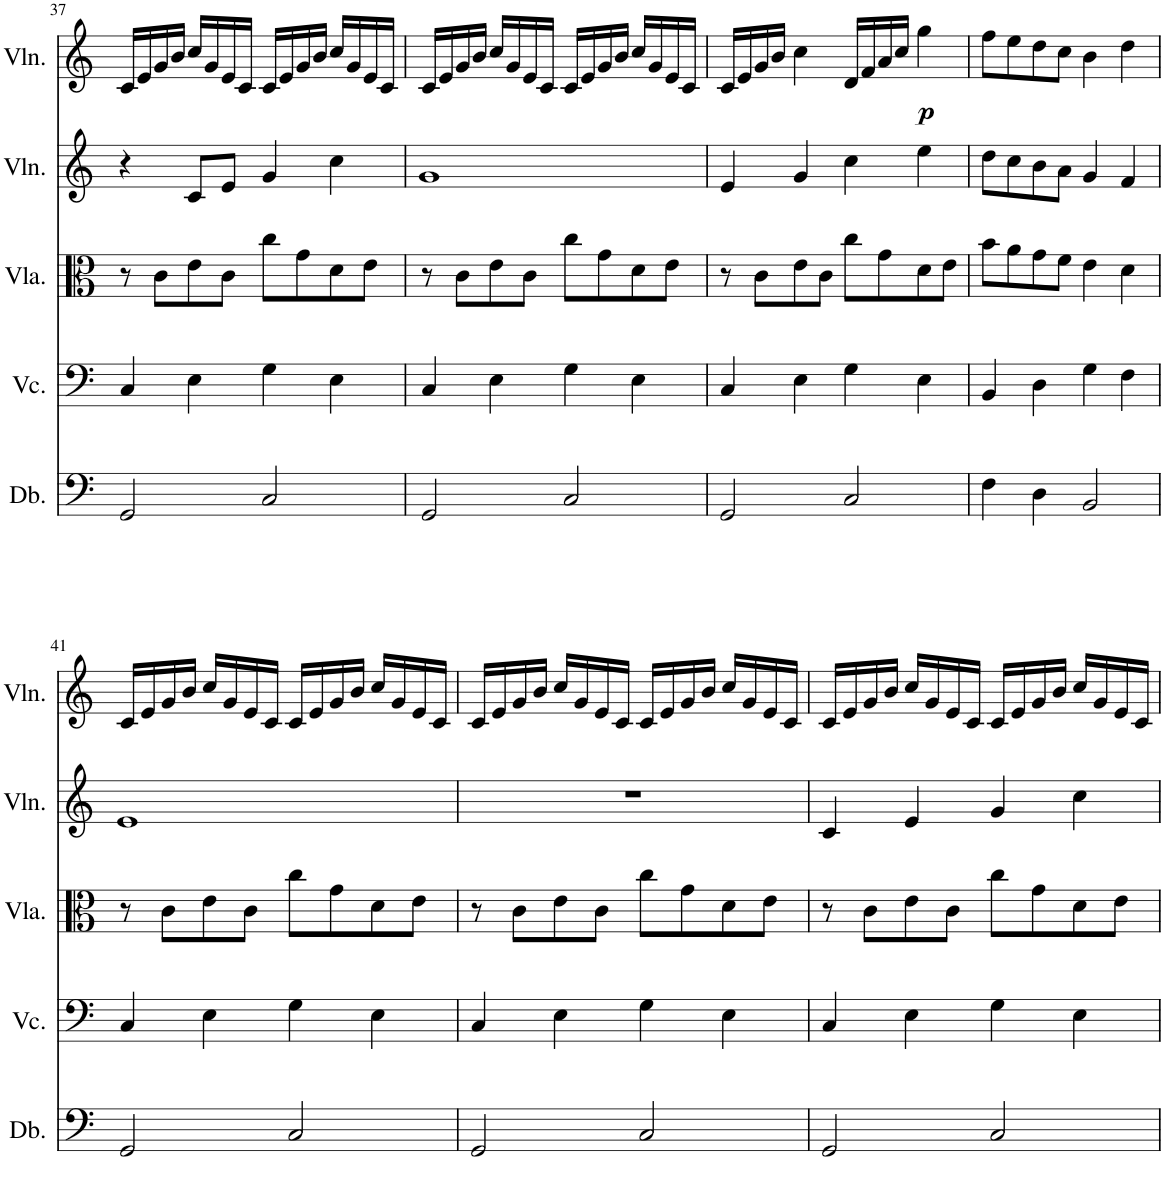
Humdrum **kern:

**kern	**kern	**kern	**kern	**kern	**dynam
*part5	*part4	*part3	*part2	*part1	*part1
*staff5	*staff4	*staff3	*staff2	*staff1	*staff1
*I"Double Bass	*I"Violoncello	*I"Viola	*I"Violin	*I"Violin	*
*I'Db.	*I'Vc.	*I'Vla.	*I'Vln.	*I'Vln.	*
!!LO:PB:g=z
*clefF4	*clefF4	*clefC3	*clefG2	*clefG2	*
*Trd7c12	*	*	*	*	*
*k[]	*k[]	*k[]	*k[]	*k[]	*
*M4/4	*M4/4	*M4/4	*M4/4	*M4/4	*
=37	=37	=37	=37	=37	=37
2GG/	4C/	8r	4r	16c/LL	.
.	.	.	.	16e/	.
.	.	8c\L	.	16g/	.
.	.	.	.	16b/JJ	.
.	4E\	8e\	8c/L	16cc/LL	.
.	.	.	.	16g/	.
.	.	8c\J	8e/J	16e/	.
.	.	.	.	16c/JJ	.
2C/	4G\	8cc\L	4g/	16c/LL	.
.	.	.	.	16e/	.
.	.	8g\	.	16g/	.
.	.	.	.	16b/JJ	.
.	4E\	8d\	4cc\	16cc/LL	.
.	.	.	.	16g/	.
.	.	8e\J	.	16e/	.
.	.	.	.	16c/JJ	.
=38	=38	=38	=38	=38	=38
2GG/	4C/	8r	1g	16c/LL	.
.	.	.	.	16e/	.
.	.	8c\L	.	16g/	.
.	.	.	.	16b/JJ	.
.	4E\	8e\	.	16cc/LL	.
.	.	.	.	16g/	.
.	.	8c\J	.	16e/	.
.	.	.	.	16c/JJ	.
2C/	4G\	8cc\L	.	16c/LL	.
.	.	.	.	16e/	.
.	.	8g\	.	16g/	.
.	.	.	.	16b/JJ	.
.	4E\	8d\	.	16cc/LL	.
.	.	.	.	16g/	.
.	.	8e\J	.	16e/	.
.	.	.	.	16c/JJ	.
=39	=39	=39	=39	=39	=39
2GG/	4C/	8r	4e/	16c/LL	.
.	.	.	.	16e/	.
.	.	8c\L	.	16g/	.
.	.	.	.	16b/JJ	.
.	4E\	8e\	4g/	4cc\	.
.	.	8c\J	.	.	.
2C/	4G\	8cc\L	4cc\	16d/LL	.
.	.	.	.	16f/	.
.	.	8g\	.	16a/	.
.	.	.	.	16cc/JJ	.
!	!	!	!	!	!LO:DY:b
.	4E\	8d\	4ee\	4gg\	p
.	.	8e\J	.	.	.
=40	=40	=40	=40	=40	=40
4F\	4BB/	8b\L	8dd\L	8ff\L	.
.	.	8a\	8cc\	8ee\	.
4D\	4D\	8g\	8b\	8dd\	.
.	.	8f\J	8a\J	8cc\J	.
2BB/	4G\	4e\	4g/	4b\	.
.	4F\	4d\	4f/	4dd\	.
!!LO:LB:g=z
=41	=41	=41	=41	=41	=41
2GG/	4C/	8r	1e	16c/LL	.
.	.	.	.	16e/	.
.	.	8c\L	.	16g/	.
.	.	.	.	16b/JJ	.
.	4E\	8e\	.	16cc/LL	.
.	.	.	.	16g/	.
.	.	8c\J	.	16e/	.
.	.	.	.	16c/JJ	.
2C/	4G\	8cc\L	.	16c/LL	.
.	.	.	.	16e/	.
.	.	8g\	.	16g/	.
.	.	.	.	16b/JJ	.
.	4E\	8d\	.	16cc/LL	.
.	.	.	.	16g/	.
.	.	8e\J	.	16e/	.
.	.	.	.	16c/JJ	.
=42	=42	=42	=42	=42	=42
2GG/	4C/	8r	1r	16c/LL	.
.	.	.	.	16e/	.
.	.	8c\L	.	16g/	.
.	.	.	.	16b/JJ	.
.	4E\	8e\	.	16cc/LL	.
.	.	.	.	16g/	.
.	.	8c\J	.	16e/	.
.	.	.	.	16c/JJ	.
2C/	4G\	8cc\L	.	16c/LL	.
.	.	.	.	16e/	.
.	.	8g\	.	16g/	.
.	.	.	.	16b/JJ	.
.	4E\	8d\	.	16cc/LL	.
.	.	.	.	16g/	.
.	.	8e\J	.	16e/	.
.	.	.	.	16c/JJ	.
=43	=43	=43	=43	=43	=43
2GG/	4C/	8r	4c/	16c/LL	.
.	.	.	.	16e/	.
.	.	8c\L	.	16g/	.
.	.	.	.	16b/JJ	.
.	4E\	8e\	4e/	16cc/LL	.
.	.	.	.	16g/	.
.	.	8c\J	.	16e/	.
.	.	.	.	16c/JJ	.
2C/	4G\	8cc\L	4g/	16c/LL	.
.	.	.	.	16e/	.
.	.	8g\	.	16g/	.
.	.	.	.	16b/JJ	.
.	4E\	8d\	4cc\	16cc/LL	.
.	.	.	.	16g/	.
.	.	8e\J	.	16e/	.
.	.	.	.	16c/JJ	.
=	=	=	=	=	=
*-	*-	*-	*-	*-	*-
